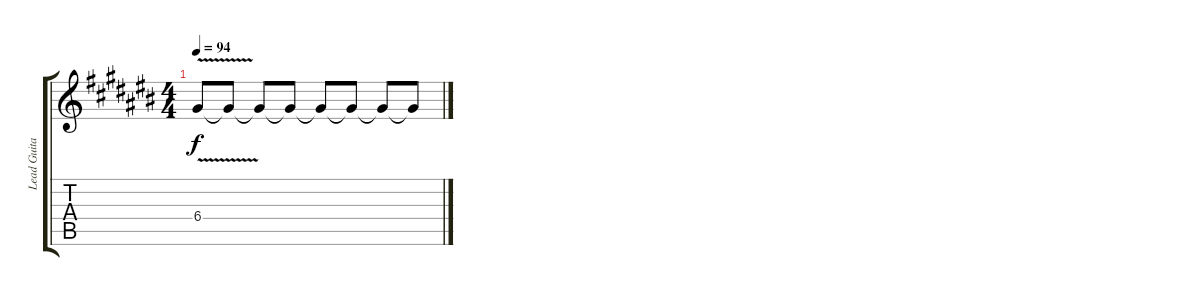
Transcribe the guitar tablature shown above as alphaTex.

\track ("Lead Guitar" "Lead Guita") {instrument distortionguitar}
\staff {score tabs}
\tuning (E4 B3 G3 D3 A2 E2) {hide}
\ts (4 4)
\tempo 94
\clef g2
\ks c#
6.4{v}.8{dy f} 6.4{t}.8 6.4{t}.8 6.4{t}.8 6.4{t}.8 6.4{t}.8 6.4{t}.8 6.4{t}.8
